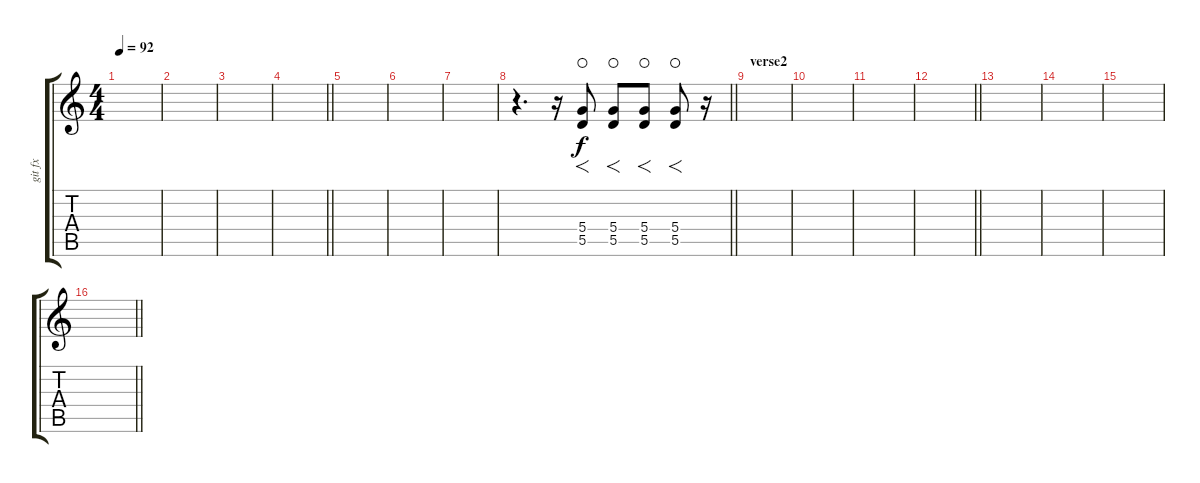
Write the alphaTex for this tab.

\track ("git fx" "git fx") {instrument overdrivenguitar}
\staff {score tabs}
\tuning (E4 B3 G3 D3 A2 E2) {hide}
\ts (4 4)
\tempo 92
\clef g2
\ks c
|
|
|
\barLineRight lightlight
|
|
|
|
\barLineRight lightlight
r.4{d} r.16 (5.4 5.5).8{f waho} (5.4 5.5).8{f waho} (5.4 5.5).8{f waho} (5.4 5.5).8{f waho} r.16 |
\section ("" "verse2")
|
|
|
\barLineRight lightlight
|
|
|
|
\barLineRight lightlight
